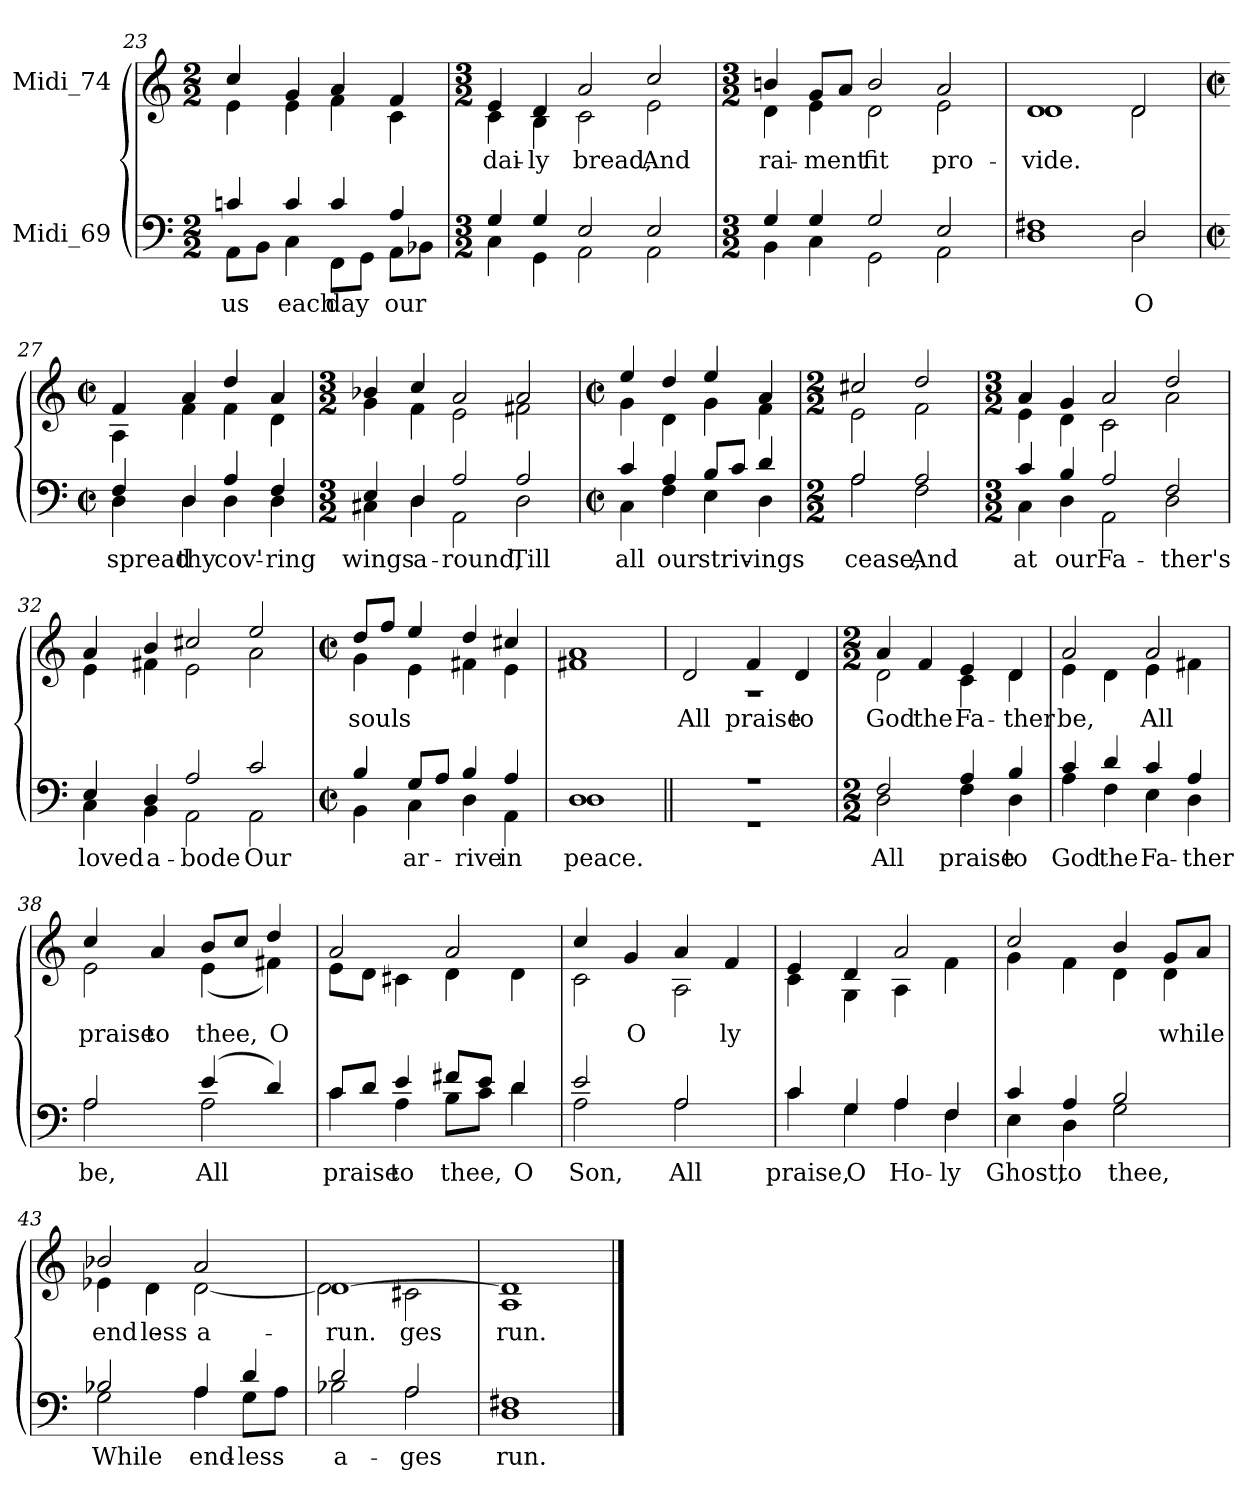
**kern	**text	**kern	**text
*part2	*part2	*part1	*part1
*staff2	*staff2	*staff1	*staff1
*I"Midi_69	*	*I"Midi_74	*
*clefF4	*	*clefG2	*
*k[]	*	*k[]	*
*C:	*	*C:	*
*M2/2	*	*M2/2	*
=23	=23	=23	=23
*^	*	*	*
!	!	!LO:LY:a	!	!
*	*	*	*^	*
4cn/	8AA\L	us	4cc/	4e\	.
.	8BB\J	.	.	.	.
!	!	!LO:LY:a	!	!	!
4c/	4C\	each	4g/	4e\	.
!	!	!LO:LY:a	!	!	!
4c/	8FF\L	day	4a/	4f\	.
.	8GG\J	.	.	.	.
!	!	!LO:LY:a	!	!	!
4A/	8AA\L	our	4f/	4c\	.
.	8BB-X\J	.	.	.	.
=24	=24	=24	=24	=24	=24
*M3/2	*	*	*M3/2	*	*
!	!	!	!	!	!LO:LY:b
4G/	4C\	.	4e/	4c\	dai-
!	!	!	!	!	!LO:LY:b
4G/	4GG\	.	4d/	4B\	-ly
!	!	!	!	!	!LO:LY:b
2E/	2AA\	.	2a/	2c\	bread,
!	!	!	!	!	!LO:LY:b
2E/	2AA\	.	2cc/	2e\	And
!!LO:LB:g=z	!!
=25	=25	=25	=25	=25	=25
*M3/2	*	*	*M3/2	*	*
!	!	!	!	!	!LO:LY:b
4G/	4BB\	.	4bn/	4d\	rai-
!	!	!	!	!	!LO:LY:b
4G/	4C\	.	8g/L	4e\	-ment
.	.	.	8a/J	.	.
!	!	!	!	!	!LO:LY:b
2G/	2GG\	.	2b/	2d\	fit
!	!	!	!	!	!LO:LY:b
2E/	2AA\	.	2a/	2e\	pro-
=26	=26	=26	=26	=26	=26
!	!	!	!	!	!LO:LY:b
1F#X/	1D\	.	1d/	1d\	-vide.
!	!	!LO:LY:a	!	!	!
2D/	2D\	O	2d/	2d\	.
=27	=27	=27	=27	=27	=27
*M2/2	*	*	*M2/2	*	*
*met(c|)	*	*	*met(c|)	*	*
!	!	!LO:LY:a	!	!	!
4F/	4D\	spread	4f/	4A\	.
!	!	!LO:LY:a	!	!	!
4D/	4D\	thy	4a/	4f\	.
!	!	!LO:LY:a	!	!	!
4A/	4D\	cov'-	4dd/	4f\	.
!	!	!LO:LY:a	!	!	!
4F/	4D\	-ring	4a/	4d\	.
=28	=28	=28	=28	=28	=28
*M3/2	*	*	*M3/2	*	*
!	!	!LO:LY:a	!	!	!
4E/	4C#X\	wings	4b-X/	4g\	.
!	!	!LO:LY:a	!	!	!
4D/	4D\	a-	4cc/	4f\	.
!	!	!LO:LY:a	!	!	!
2A/	2AA\	-round,	2a/	2e\	.
!	!	!LO:LY:a	!	!	!
2A/	2D\	Till	2a/	2f#X\	.
=29	=29	=29	=29	=29	=29
*M2/2	*	*	*M2/2	*	*
*met(c|)	*	*	*met(c|)	*	*
!	!	!LO:LY:a	!	!	!
4c/	4C\	all	4ee/	4g\	.
!	!	!LO:LY:a	!	!	!
4A/	4F\	our	4dd/	4d\	.
!	!	!LO:LY:a	!	!	!
8B/L	4E\	striv-	4ee/	4g\	.
8c/J	.	.	.	.	.
!	!	!LO:LY:a	!	!	!
4d/	4D\	ings	4a/	4f\	.
!!LO:LB:g=z	!!
=30	=30	=30	=30	=30	=30
*M2/2	*	*	*M2/2	*	*
!	!	!LO:LY:a	!	!	!
2A/	2A\	cease,	2cc#X/	2e\	.
!	!	!LO:LY:a	!	!	!
2A/	2F\	And	2dd/	2f\	.
=31	=31	=31	=31	=31	=31
*M3/2	*	*	*M3/2	*	*
!	!	!LO:LY:a	!	!	!
4c/	4C\	at	4a/	4e\	.
!	!	!LO:LY:a	!	!	!
4B/	4D\	our	4g/	4d\	.
!	!	!LO:LY:a	!	!	!
2A/	2AA\	Fa-	2a/	2c\	.
!	!	!LO:LY:a	!	!	!
2F/	2D\	-ther's	2dd/	2a\	.
=32	=32	=32	=32	=32	=32
!	!	!LO:LY:a	!	!	!
4E/	4C\	loved	4a/	4e\	.
!	!	!LO:LY:a	!	!	!
4D/	4BB\	a-	4b/	4f#X\	.
!	!	!LO:LY:a	!	!	!
2A/	2AA\	-bode	2cc#X/	2e\	.
!	!	!LO:LY:a	!	!	!
2c/	2AA\	Our	2ee/	2a\	.
=33	=33	=33	=33	=33	=33
*M2/2	*	*	*M2/2	*	*
*met(c|)	*	*	*met(c|)	*	*
!	!	!	!	!	!LO:LY:b
4B/	4BB\	.	8dd/L	4g\	souls
.	.	.	8ff/J	.	.
!	!	!LO:LY:a	!	!	!
8G/L	4C\	ar-	4ee/	4e\	.
8A/J	.	.	.	.	.
!	!	!LO:LY:a	!	!	!
4B/	4D\	rive	4dd/	4f#X\	.
!	!	!LO:LY:a	!	!	!
4A/	4AA\	in	4cc#X/	4e\	.
=34	=34	=34	=34	=34	=34
!	!	!LO:LY:a	!	!	!
1D/	1D\	peace.	1a/	1f#X\	.
=35||	=35||	=35	=35	=35	=35
!	!	!	!	!	!LO:LY:b
1r	1r	.	2d/	1r	All
!	!	!	!	!	!LO:LY:b
.	.	.	4f/	.	praise
!	!	!	!	!	!LO:LY:b
.	.	.	4d/	.	to
!!LO:LB:g=z	!!
=36	=36	=36	=36	=36	=36
*M2/2	*	*	*M2/2	*	*
!	!	!LO:LY:a	!	!	!LO:LY:a
2F/	2D\	All	4a/	2d\	God
!	!	!	!	!	!LO:LY:a
.	.	.	4f/	.	the
!	!	!LO:LY:a	!	!	!LO:LY:a
4A/	4F\	praise	4e/	4c\	Fa-
!	!	!LO:LY:a	!	!	!LO:LY:a
4B/	4D\	to	4d/	4d\	-ther
=37	=37	=37	=37	=37	=37
!	!	!LO:LY:a	!	!	!LO:LY:a
4c/	4A\	God	2a/	4e\	be,
!	!	!LO:LY:a	!	!	!
4d/	4F\	the	.	4d\	.
!	!	!LO:LY:a	!	!	!LO:LY:a
4c/	4E\	Fa-	2a/	4e\	All
!	!	!LO:LY:a	!	!	!
4A/	4D\	-ther	.	4f#X\	.
=38	=38	=38	=38	=38	=38
!	!	!LO:LY:a	!	!	!LO:LY:a
2A/	2A\	be,	4cc/	2e\	praise
!	!	!	!	!	!LO:LY:a
.	.	.	4a/	.	to
!	!	!LO:LY:a	!	!	!LO:LY:a
(>4e/	2A\	All	8b/L	(<4e\	thee,
.	.	.	8cc/J	.	.
!	!	!	!	!	!LO:LY:a
4d/)	.	.	4dd/	4f#X\)	O
=39	=39	=39	=39	=39	=39
!	!	!LO:LY:a	!	!	!LO:LY:a
!	!	!	!	!	!LO:LY:b
8c/L	4c\	praise	2a/	8e\L	.
!	!	!	!	!	!LO:LY:b
8d/J	.	.	.	8d\J	.
!	!	!LO:LY:a	!	!	!LO:LY:b
4e/	4A\	to	.	4c#X\	.
!	!	!LO:LY:a	!	!	!LO:LY:a
!	!	!	!	!	!LO:LY:b
8f#X/L	8B\L	thee,	2a/	4d\	.
8e/J	8c\J	.	.	.	.
!	!	!LO:LY:a	!	!	!LO:LY:b
4d/	4d\	O	.	4d\	.
=40	=40	=40	=40	=40	=40
!	!	!LO:LY:a	!	!	!LO:LY:a
!	!	!	!	!	!LO:LY:b
2e/	2A\	Son,	4cc/	2c\	.
!	!	!	!	!	!LO:LY:a
.	.	.	4g/	.	O
!	!	!LO:LY:a	!	!	!LO:LY:a
!	!	!	!	!	!LO:LY:b
2A/	2A\	All	4a/	2A\	.
!	!	!	!	!	!LO:LY:a
.	.	.	4f/	.	-ly
!!LO:LB:g=z	!!
=41	=41	=41	=41	=41	=41
!	!	!LO:LY:a	!	!	!LO:LY:a
!	!	!	!	!	!LO:LY:b
4c/	4c\	praise,	4e/	4c\	.
!	!	!LO:LY:a	!	!	!LO:LY:a
!	!	!	!	!	!LO:LY:b
4G/	4G\	O	4d/	4G\	.
!	!	!LO:LY:a	!	!	!LO:LY:a
!	!	!	!	!	!LO:LY:b
4A/	4A\	Ho-	2a/	4A\	.
!	!	!LO:LY:a	!	!	!LO:LY:b
4F/	4F\	-ly	.	4f\	.
=42	=42	=42	=42	=42	=42
!	!	!LO:LY:a	!	!	!LO:LY:a
!	!	!	!	!	!LO:LY:b
4c/	4E\	Ghost,	2cc/	4g\	.
!	!	!LO:LY:a	!	!	!LO:LY:b
4A/	4D\	to	.	4f\	.
!	!	!LO:LY:a	!	!	!LO:LY:a
!	!	!	!	!	!LO:LY:b
2B/	2G\	thee,	4b/	4d\	.
!	!	!	!	!	!LO:LY:a
!	!	!	!	!	!LO:LY:b
.	.	.	8g/L	4d\	while
.	.	.	8a/J	.	.
=43	=43	=43	=43	=43	=43
!	!	!LO:LY:a	!	!	!LO:LY:a
!	!	!	!	!	!LO:LY:b
2B-X/	2G\	While	2b-X/	4e-X\	end-
!	!	!	!	!	!LO:LY:b
.	.	.	.	4d\	-less
!	!	!LO:LY:a	!	!	!LO:LY:a
!	!	!	!	!	!LO:LY:b
4A/	4A\	end-	2a/	[2d\	a-
!	!	!LO:LY:a	!	!	!
4d/	8G\L	-less	.	.	.
.	8A\J	.	.	.	.
=44	=44	=44	=44	=44	=44
!	!	!LO:LY:a	!	!	!LO:LY:a
2d/	2B-X\	a-	[1d/	2d\]	run.
!	!	!LO:LY:a	!	!	!LO:LY:b
2A/	2A\	-ges	.	2c#X\	ges
=45	=45	=45	=45	=45	=45
!	!	!LO:LY:a	!	!	!LO:LY:b
1F#X/	1D\	run.	1d/]	1A\	run.
*v	*v	*	*	*	*
*	*	*v	*v	*
==	==	==	==
*-	*-	*-	*-
